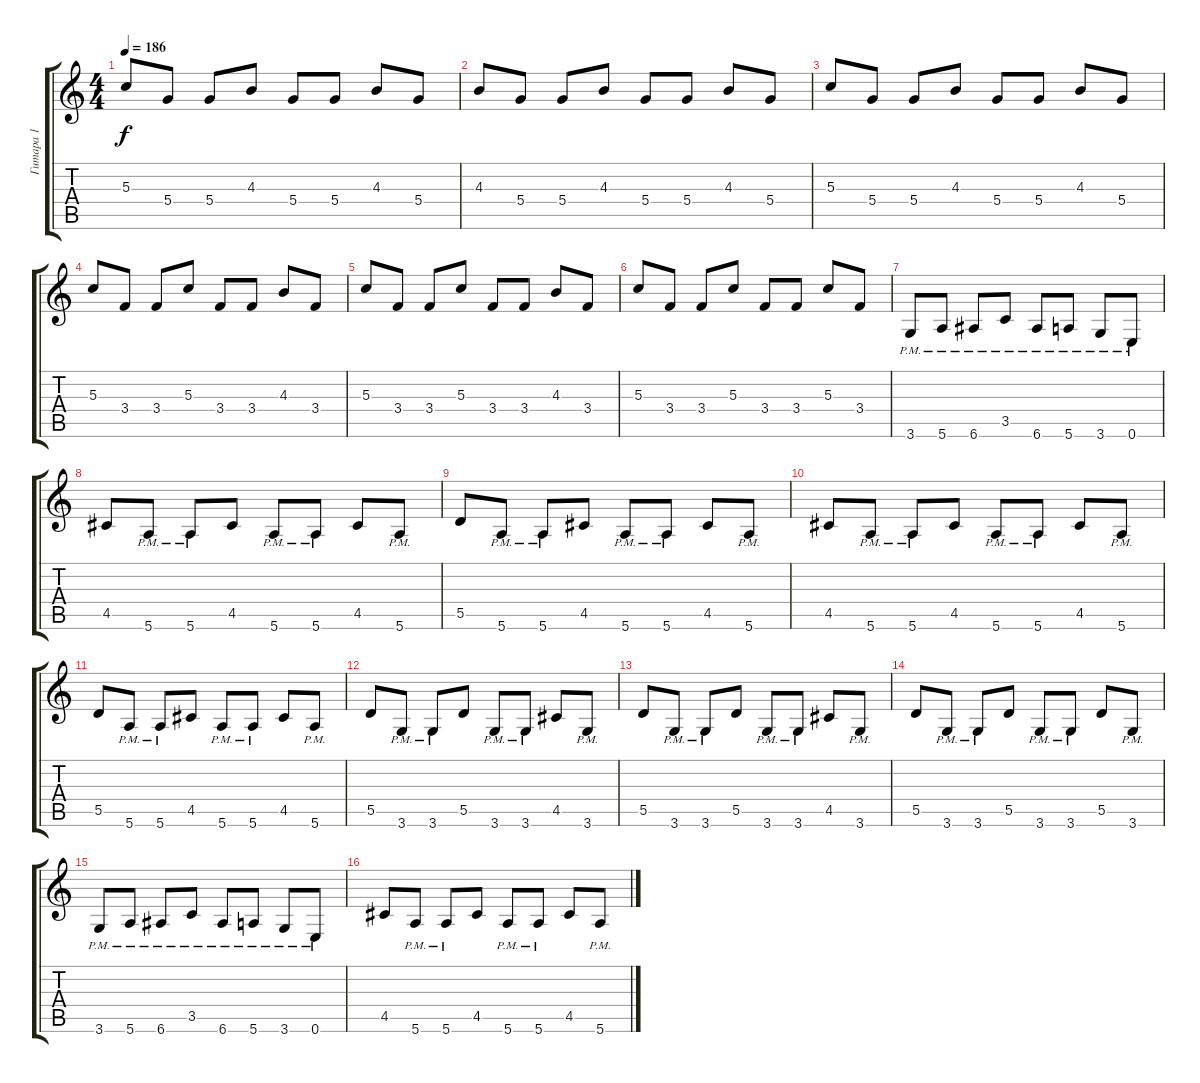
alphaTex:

\track ("Гитара 1" "Гитара 1") {instrument distortionguitar}
\staff {score tabs}
\tuning (E4 B3 G3 D3 A2 E2) {hide}
\ts (4 4)
\tempo 186
\clef g2
\ks aminor
5.3.8{dy f} 5.4.8 5.4.8 4.3.8 5.4.8 5.4.8 4.3.8 5.4.8 |
4.3.8 5.4.8 5.4.8 4.3.8 5.4.8 5.4.8 4.3.8 5.4.8 |
5.3.8 5.4.8 5.4.8 4.3.8 5.4.8 5.4.8 4.3.8 5.4.8 |
5.3.8 3.4.8 3.4.8 5.3.8 3.4.8 3.4.8 4.3.8 3.4.8 |
5.3.8 3.4.8 3.4.8 5.3.8 3.4.8 3.4.8 4.3.8 3.4.8 |
5.3.8 3.4.8 3.4.8 5.3.8 3.4.8 3.4.8 5.3.8 3.4.8 |
3.6{pm}.8 5.6{pm}.8 6.6{pm}.8 3.5{pm}.8 6.6{pm}.8 5.6{pm}.8 3.6{pm}.8 0.6{pm}.8 |
4.5.8 5.6{pm}.8 5.6{pm}.8 4.5.8 5.6{pm}.8 5.6{pm}.8 4.5.8 5.6{pm}.8 |
5.5.8 5.6{pm}.8 5.6{pm}.8 4.5.8 5.6{pm}.8 5.6{pm}.8 4.5.8 5.6{pm}.8 |
4.5.8 5.6{pm}.8 5.6{pm}.8 4.5.8 5.6{pm}.8 5.6{pm}.8 4.5.8 5.6{pm}.8 |
5.5.8 5.6{pm}.8 5.6{pm}.8 4.5.8 5.6{pm}.8 5.6{pm}.8 4.5.8 5.6{pm}.8 |
5.5.8 3.6{pm}.8 3.6{pm}.8 5.5.8 3.6{pm}.8 3.6{pm}.8 4.5.8 3.6{pm}.8 |
5.5.8 3.6{pm}.8 3.6{pm}.8 5.5.8 3.6{pm}.8 3.6{pm}.8 4.5.8 3.6{pm}.8 |
5.5.8 3.6{pm}.8 3.6{pm}.8 5.5.8 3.6{pm}.8 3.6{pm}.8 5.5.8 3.6{pm}.8 |
3.6{pm}.8 5.6{pm}.8 6.6{pm}.8 3.5{pm}.8 6.6{pm}.8 5.6{pm}.8 3.6{pm}.8 0.6{pm}.8 |
4.5.8 5.6{pm}.8 5.6{pm}.8 4.5.8 5.6{pm}.8 5.6{pm}.8 4.5.8 5.6{pm}.8
